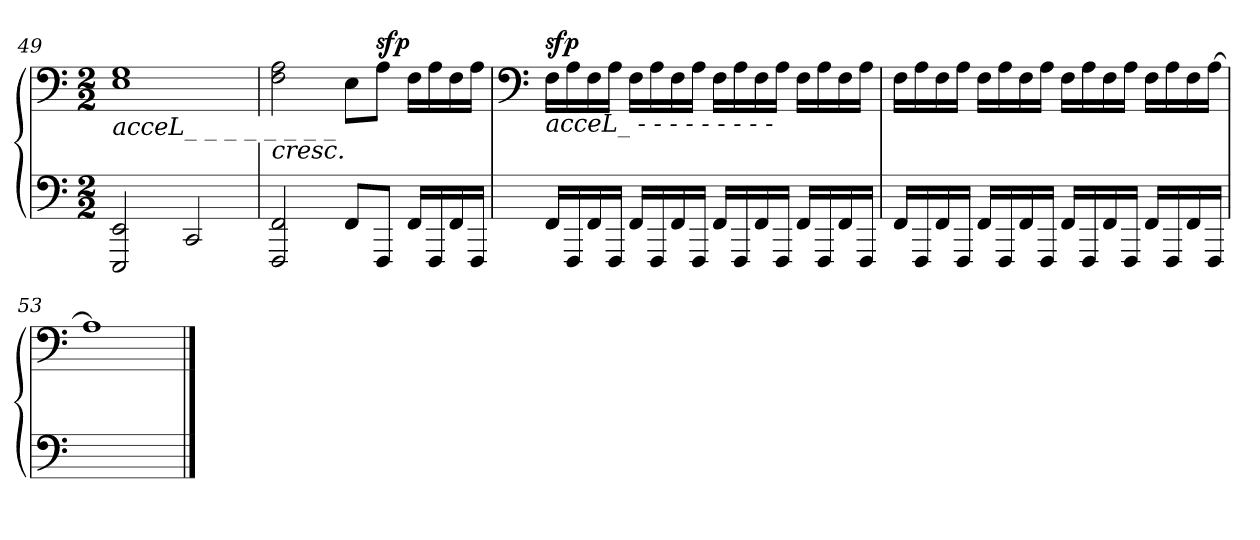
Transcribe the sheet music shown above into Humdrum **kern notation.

**kern	**kern	**dynam
*part1	*part1	*part1
*staff2	*staff1	*staff1/2
*clefF4	*clefF4	*
*k[]	*k[]	*
*M2/2	*M2/2	*
=49	=49	=49
!	!LO:TX:b:i:t=acceL_ _ _ _ _ _ _ _	!
2EEE/ 2EE/	1E 1G	.
2CC/	.	.
=50	=50	=50
!	!	!LO:HP:b
2FFF/ 2FF/	2F\ 2A\	<
8FF/L	8E\L	.
!	!	!LO:DY:a
8FFF/J	8A\J	sfp
16FF/LL	16F\LL	.
16FFF/	16A\	.
16FF/	16F\	.
16FFF/JJ	16A\JJ	[
!!LO:LB:g=z
=51	=51	=51
*	*clefF4	*
!	!LO:TX:b:i:t=acceL_ - - - - - - - - -	!
!	!	!LO:DY:a
16FF/LL	16F\LL	sfp
16FFF/	16A\	.
16FF/	16F\	.
16FFF/JJ	16A\JJ	.
16FF/LL	16F\LL	.
16FFF/	16A\	.
16FF/	16F\	.
16FFF/JJ	16A\JJ	.
16FF/LL	16F\LL	.
16FFF/	16A\	.
16FF/	16F\	.
16FFF/JJ	16A\JJ	.
16FF/LL	16F\LL	.
16FFF/	16A\	.
16FF/	16F\	.
16FFF/JJ	16A\JJ	.
=52	=52	=52
16FF/LL	16F\LL	.
16FFF/	16A\	.
16FF/	16F\	.
16FFF/JJ	16A\JJ	.
16FF/LL	16F\LL	.
16FFF/	16A\	.
16FF/	16F\	.
16FFF/JJ	16A\JJ	.
16FF/LL	16F\LL	.
16FFF/	16A\	.
16FF/	16F\	.
16FFF/JJ	16A\JJ	.
16FF/LL	16F\LL	.
16FFF/	16A\	.
16FF/	16F\	.
16FFF/JJ	[16A\JJ	.
=53	=53	=53
1ryy	1A]	.
==	==	==
*-	*-	*-
